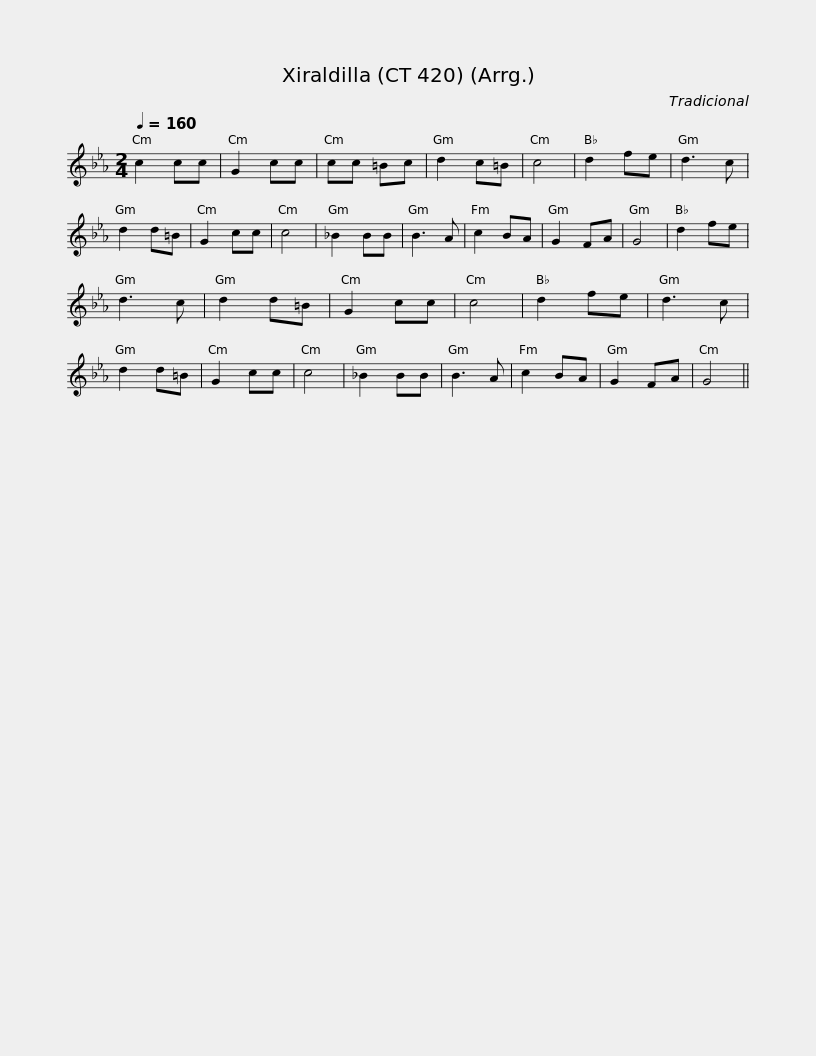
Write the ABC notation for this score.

X:1
L:1/8
Q:1/4=160
M:2/4
I:linebreak $
K:Cmin
V:1 treble
V:1
 c2 cc | G2 cc | cc =Bc | d2 c=B | c4 | %5
 d2 fe | d3 c | d2 d=B | G2 cc | c4 | %10
 _B2 BB | B3 A | c2 BA |$ G2 FA | G4 | %15
 d2 fe | d3 c | d2 d=B | G2 cc | c4 | %20
 d2 fe | d3 c | d2 d=B | G2 cc | c4 | %25
 _B2 BB | B3 A |$ c2 BA | G2 FA | G4 || %30
